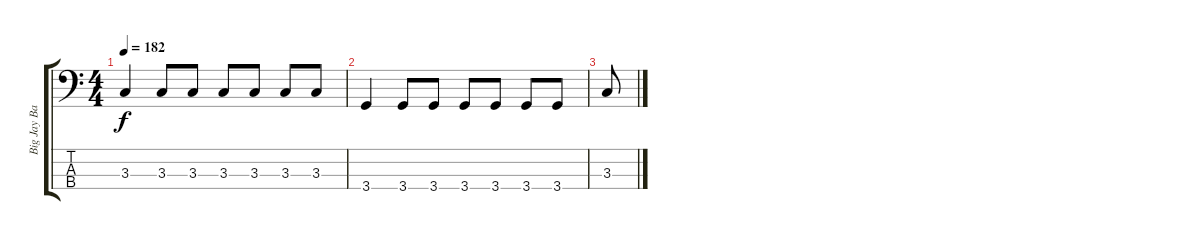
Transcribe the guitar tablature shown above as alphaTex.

\track ("Big Jay Bastard" "Big Jay Ba") {instrument electricbasspick}
\staff {score tabs}
\tuning (G2 D2 A1 E1) {hide}
\ts (4 4)
\tempo 182
\clef f4
\ks c
3.3.4{dy f} 3.3.8 3.3.8 3.3.8 3.3.8 3.3.8 3.3.8 |
3.4.4 3.4.8 3.4.8 3.4.8 3.4.8 3.4.8 3.4.8 |
3.3.8
